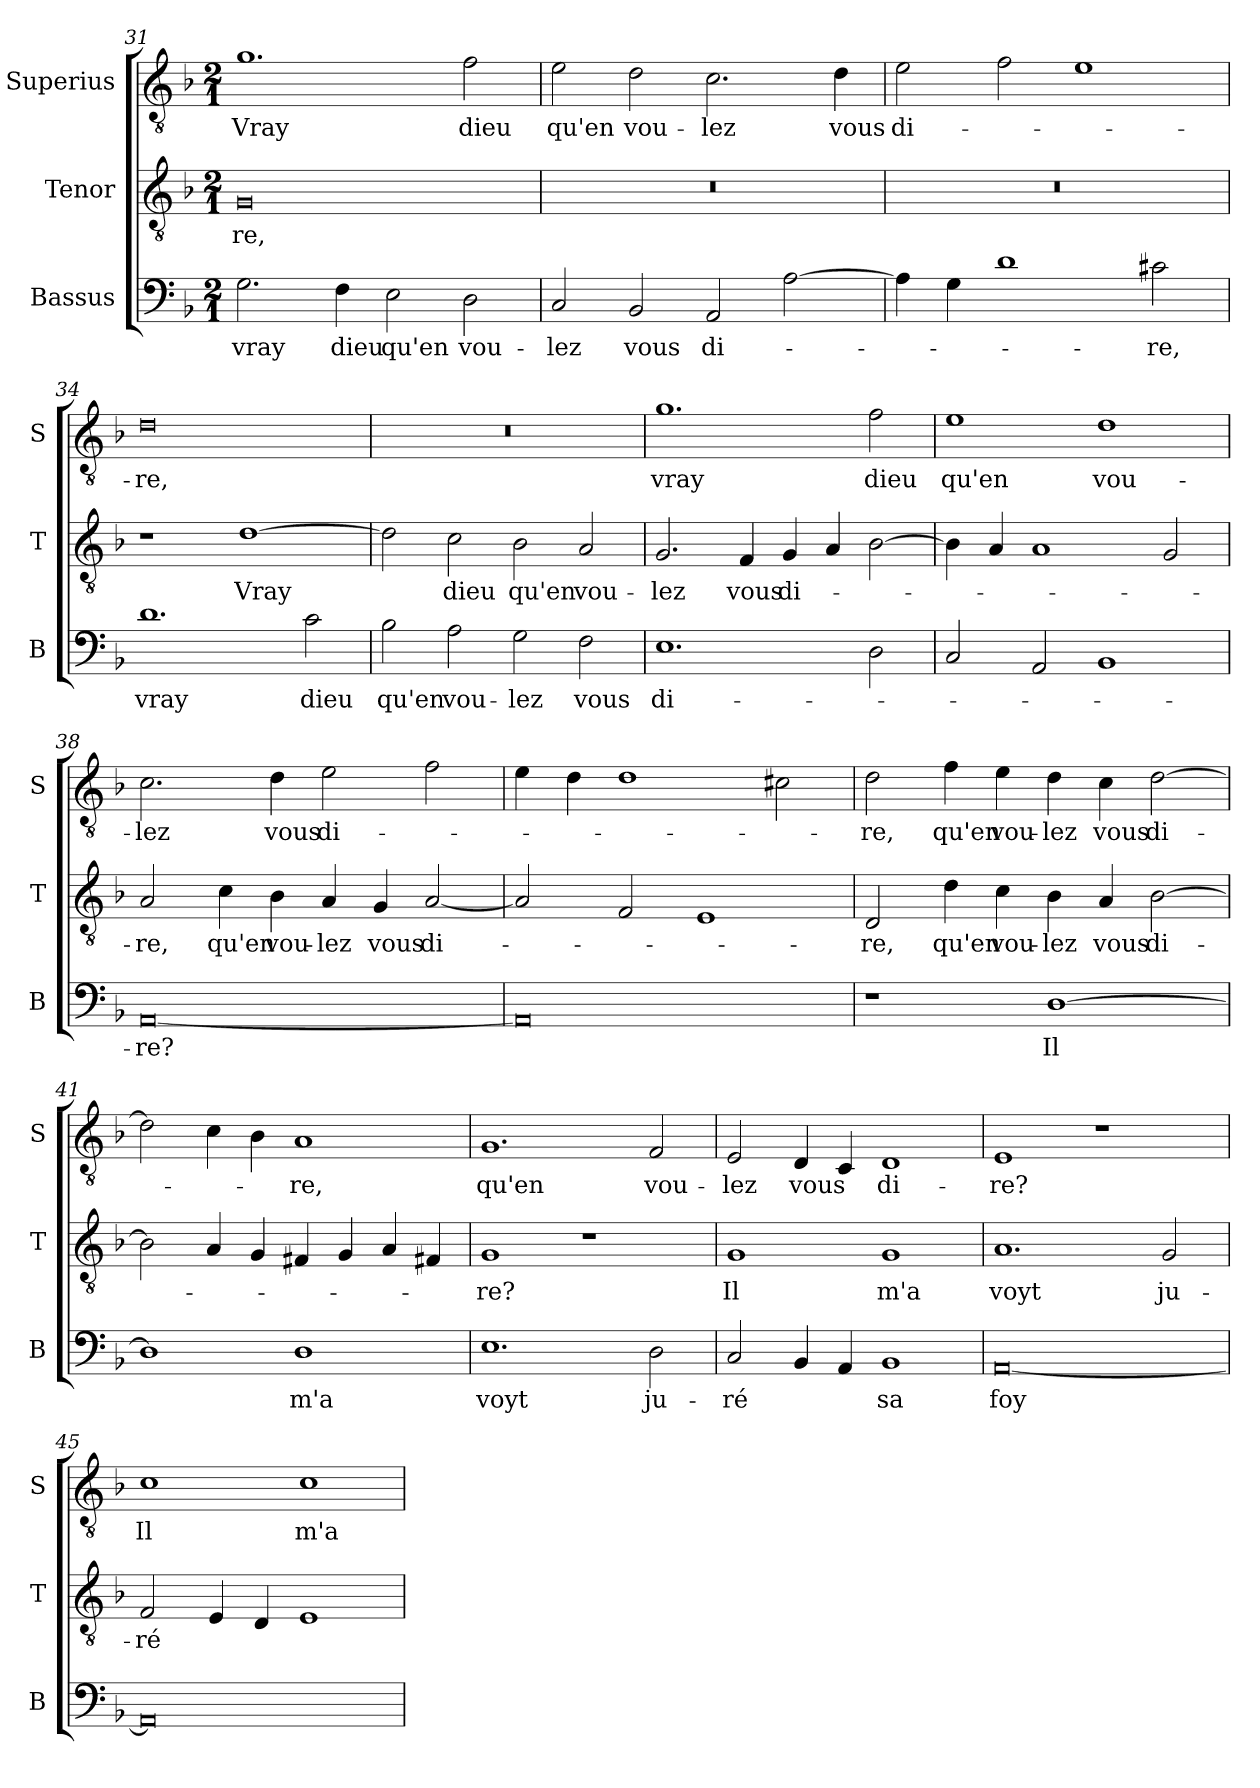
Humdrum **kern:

**kern	**text	**kern	**text	**kern	**text
*part3	*part3	*part2	*part2	*part1	*part1
*staff3	*staff3	*staff2	*staff2	*staff1	*staff1
*I"Bassus	*	*I"Tenor	*	*I"Superius	*
*I'B	*	*I'T	*	*I'S	*
*clefF4	*	*clefGv2	*	*clefGv2	*
*k[b-]	*	*k[b-]	*	*k[b-]	*
*M2/1	*	*M2/1	*	*M2/1	*
=31	=31	=31	=31	=31	=31
2.G\	vray	0G	-re,	1.g	Vray
4F\	dieu	.	.	.	.
2E\	qu'en	.	.	.	.
2D\	vou-	.	.	2f\	dieu
=32	=32	=32	=32	=32	=32
2C/	-lez	0r	.	2e\	qu'en
2BB-/	vous	.	.	2d\	vou-
2AA/	di-	.	.	2.c\	-lez
[2A\	.	.	.	.	.
.	.	.	.	4d\	vous
=33	=33	=33	=33	=33	=33
4A\]	.	0r	.	2e\	di-
4G\	.	.	.	.	.
1d	.	.	.	2f\	.
.	.	.	.	1e	.
2c#X\	-re,	.	.	.	.
=34	=34	=34	=34	=34	=34
1.d	vray	1r	.	0d	-re,
.	.	[1d	Vray	.	.
2c\	dieu	.	.	.	.
=35	=35	=35	=35	=35	=35
2B-\	qu'en	2d\]	.	0r	.
2A\	vou-	2c\	dieu	.	.
2G\	-lez	2B-\	qu'en	.	.
2F\	vous	2A/	vou-	.	.
=36	=36	=36	=36	=36	=36
1.E	di-	2.G/	-lez	1.g	vray
.	.	4F/	vous	.	.
.	.	4G/	di-	.	.
.	.	4A/	.	.	.
2D\	.	[2B-\	.	2f\	dieu
=37	=37	=37	=37	=37	=37
2C/	.	4B-\]	.	1e	qu'en
.	.	4A/	.	.	.
2AA/	.	1A	.	.	.
1BB-	.	.	.	1d	vou-
.	.	2G/	.	.	.
=38	=38	=38	=38	=38	=38
[0AA	-re?	2A/	-re,	2.c\	-lez
.	.	4c\	qu'en	.	.
.	.	4B-\	vou-	4d\	vous
.	.	4A/	-lez	2e\	di-
.	.	4G/	vous	.	.
.	.	[2A/	di-	2f\	.
=39	=39	=39	=39	=39	=39
0AA]	.	2A/]	.	4e\	.
.	.	.	.	4d\	.
.	.	2F/	.	1d	.
.	.	1E	.	.	.
.	.	.	.	2c#X\	.
=40	=40	=40	=40	=40	=40
1r	.	2D/	-re,	2d\	-re,
.	.	4d\	qu'en	4f\	qu'en
.	.	4c\	vou-	4e\	vou-
[1D	Il	4B-\	-lez	4d\	-lez
.	.	4A/	vous	4c\	vous
.	.	[2B-\	di-	[2d\	di-
=41	=41	=41	=41	=41	=41
1D]	.	2B-\]	.	2d\]	.
.	.	4A/	.	4c\	.
.	.	4G/	.	4B-\	.
1D	m'a	4F#X/	.	1A	-re,
.	.	4G/	.	.	.
.	.	4A/	.	.	.
.	.	4F#X/	.	.	.
=42	=42	=42	=42	=42	=42
1.E	voyt	1G	-re?	1.G	qu'en
.	.	1r	.	.	.
2D\	ju-	.	.	2F/	vou-
=43	=43	=43	=43	=43	=43
2C/	-ré	1G	Il	2E/	-lez
4BB-/	.	.	.	4D/	vous
4AA/	.	.	.	4C/	.
1BB-	sa	1G	m'a	1D	di-
=44	=44	=44	=44	=44	=44
[0AA	foy	1.A	voyt	1E	-re?
.	.	.	.	1r	.
.	.	2G/	ju-	.	.
=45	=45	=45	=45	=45	=45
0AA]	.	2F/	-ré	1c	Il
.	.	4E/	.	.	.
.	.	4D/	.	.	.
.	.	1E	.	1c	m'a
=	=	=	=	=	=
*-	*-	*-	*-	*-	*-
